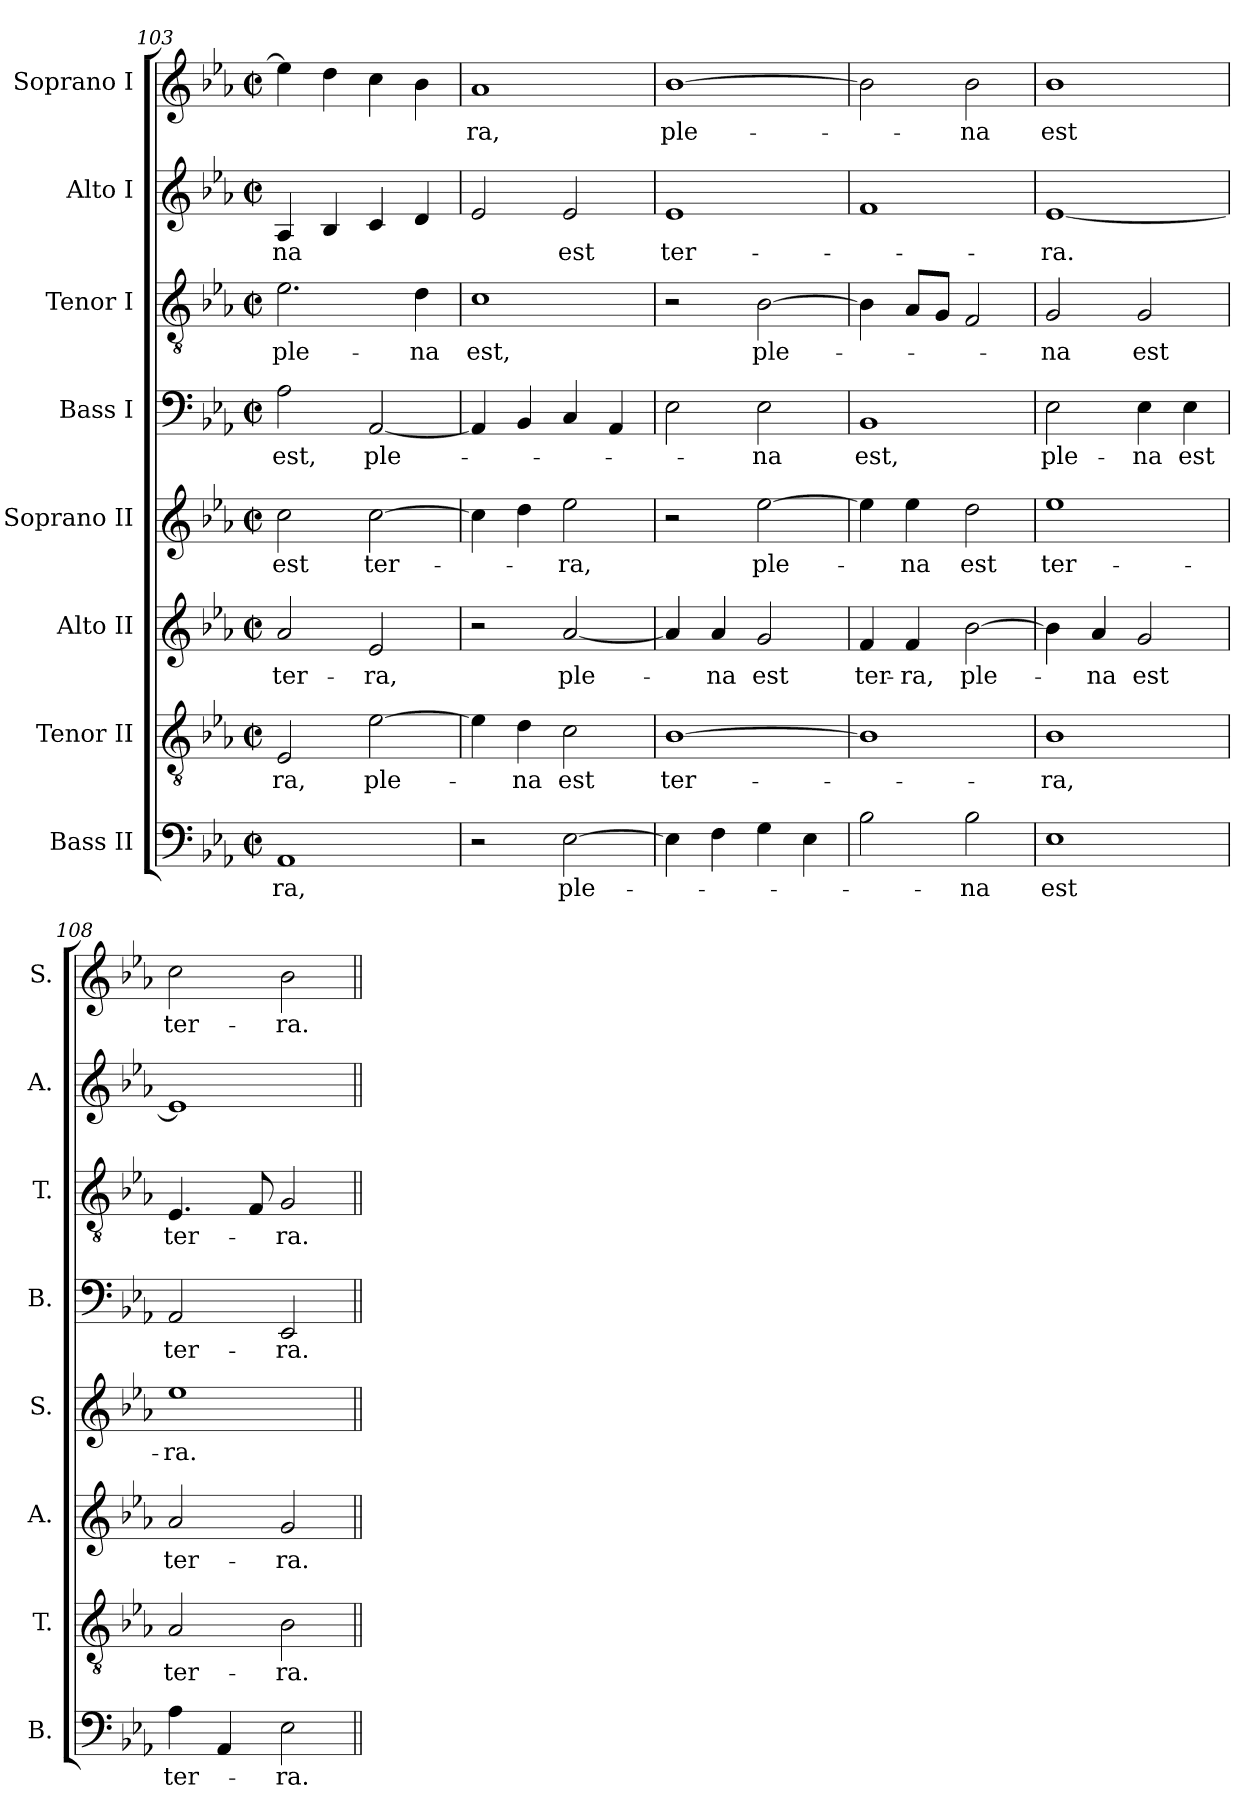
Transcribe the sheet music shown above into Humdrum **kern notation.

**kern	**text	**kern	**text	**kern	**text	**kern	**text	**kern	**text	**kern	**text	**kern	**text	**kern	**text
*part8	*part8	*part7	*part7	*part6	*part6	*part5	*part5	*part4	*part4	*part3	*part3	*part2	*part2	*part1	*part1
*staff8	*staff8	*staff7	*staff7	*staff6	*staff6	*staff5	*staff5	*staff4	*staff4	*staff3	*staff3	*staff2	*staff2	*staff1	*staff1
*I"Bass II	*	*I"Tenor II	*	*I"Alto II	*	*I"Soprano II	*	*I"Bass I	*	*I"Tenor I	*	*I"Alto I	*	*I"Soprano I	*
*I'B.	*	*I'T.	*	*I'A.	*	*I'S.	*	*I'B.	*	*I'T.	*	*I'A.	*	*I'S.	*
!!LO:PB:g=z
*clefF4	*	*clefGv2	*	*clefG2	*	*clefG2	*	*clefF4	*	*clefGv2	*	*clefG2	*	*clefG2	*
*	*	*ITrd7c12	*	*	*	*	*	*	*	*ITrd7c12	*	*	*	*	*
*k[b-e-a-]	*	*k[b-e-a-]	*	*k[b-e-a-]	*	*k[b-e-a-]	*	*k[b-e-a-]	*	*k[b-e-a-]	*	*k[b-e-a-]	*	*k[b-e-a-]	*
*E-:	*	*E-:	*	*E-:	*	*E-:	*	*E-:	*	*E-:	*	*E-:	*	*E-:	*
*M2/2	*	*M2/2	*	*M2/2	*	*M2/2	*	*M2/2	*	*M2/2	*	*M2/2	*	*M2/2	*
*met(c|)	*	*met(c|)	*	*met(c|)	*	*met(c|)	*	*met(c|)	*	*met(c|)	*	*met(c|)	*	*met(c|)	*
=103	=103	=103	=103	=103	=103	=103	=103	=103	=103	=103	=103	=103	=103	=103	=103
!	!LO:LY:b	!	!LO:LY:b	!	!LO:LY:b	!	!LO:LY:b	!	!LO:LY:b	!	!LO:LY:b	!	!LO:LY:b	!	!
1AA-	-ra,	2EE-/	-ra,	2a-/	ter-	2cc\	est	2A-\	est,	2.E-\	ple-	4A-/	-na	4ee-\]	.
.	.	.	.	.	.	.	.	.	.	.	.	4B-/	.	4dd\	.
!	!	!	!LO:LY:b	!	!LO:LY:b	!	!LO:LY:b	!	!LO:LY:b	!	!	!	!	!	!
.	.	[>2E-\	ple-	2e-/	-ra,	[>2cc\	ter-	[<2AA-/	ple-	.	.	4c/	.	4cc\	.
!	!	!	!	!	!	!	!	!	!	!	!LO:LY:b	!	!	!	!
.	.	.	.	.	.	.	.	.	.	4D\	-na	4d/	.	4b-\	.
=104	=104	=104	=104	=104	=104	=104	=104	=104	=104	=104	=104	=104	=104	=104	=104
!	!	!	!	!	!	!	!	!	!	!	!LO:LY:b	!	!	!	!LO:LY:b
2r	.	4E-\]	.	2r	.	4cc\]	.	4AA-/]	.	1C	est,	2e-/	.	1a-	-ra,
!	!	!	!LO:LY:b	!	!	!	!	!	!	!	!	!	!	!	!
.	.	4D\	-na	.	.	4dd\	.	4BB-/	.	.	.	.	.	.	.
!	!LO:LY:b	!	!LO:LY:b	!	!LO:LY:b	!	!LO:LY:b	!	!	!	!	!	!LO:LY:b	!	!
[>2E-\	ple-	2C\	est	[<2a-/	ple-	2ee-\	-ra,	4C/	.	.	.	2e-/	est	.	.
.	.	.	.	.	.	.	.	4AA-/	.	.	.	.	.	.	.
=105	=105	=105	=105	=105	=105	=105	=105	=105	=105	=105	=105	=105	=105	=105	=105
!	!	!	!LO:LY:b	!	!	!	!	!	!	!	!	!	!LO:LY:b	!	!LO:LY:b
4E-\]	.	[>1BB-	ter-	4a-/]	.	2r	.	2E-\	.	2r	.	1e-	ter-	[>1b-	ple-
!	!	!	!	!	!LO:LY:b	!	!	!	!	!	!	!	!	!	!
4F\	.	.	.	4a-/	-na	.	.	.	.	.	.	.	.	.	.
!	!	!	!	!	!LO:LY:b	!	!LO:LY:b	!	!LO:LY:b	!	!LO:LY:b	!	!	!	!
4G\	.	.	.	2g/	est	[>2ee-\	ple-	2E-\	-na	[>2BB-\	ple-	.	.	.	.
4E-\	.	.	.	.	.	.	.	.	.	.	.	.	.	.	.
=106	=106	=106	=106	=106	=106	=106	=106	=106	=106	=106	=106	=106	=106	=106	=106
!	!	!	!	!	!LO:LY:b	!	!	!	!LO:LY:b	!	!	!	!	!	!
2B-\	.	1BB-]	.	4f/	ter-	4ee-\]	.	1BB-	est,	4BB-\]	.	1f	.	2b-\]	.
!	!	!	!	!	!LO:LY:b	!	!LO:LY:b	!	!	!	!	!	!	!	!
.	.	.	.	4f/	-ra,	4ee-\	-na	.	.	8AA-/L	.	.	.	.	.
.	.	.	.	.	.	.	.	.	.	8GG/J	.	.	.	.	.
!	!LO:LY:b	!	!	!	!LO:LY:b	!	!LO:LY:b	!	!	!	!	!	!	!	!LO:LY:b
2B-\	-na	.	.	[>2b-\	ple-	2dd\	est	.	.	2FF/	.	.	.	2b-\	-na
=107	=107	=107	=107	=107	=107	=107	=107	=107	=107	=107	=107	=107	=107	=107	=107
!	!LO:LY:b	!	!LO:LY:b	!	!	!	!LO:LY:b	!	!LO:LY:b	!	!LO:LY:b	!	!LO:LY:b	!	!LO:LY:b
1E-	est	1BB-	-ra,	4b-\]	.	1ee-	ter-	2E-\	ple-	2GG/	-na	[<1e-	-ra.	1b-	est
!	!	!	!	!	!LO:LY:b	!	!	!	!	!	!	!	!	!	!
.	.	.	.	4a-/	-na	.	.	.	.	.	.	.	.	.	.
!	!	!	!	!	!LO:LY:b	!	!	!	!LO:LY:b	!	!LO:LY:b	!	!	!	!
.	.	.	.	2g/	est	.	.	4E-\	-na	2GG/	est	.	.	.	.
!	!	!	!	!	!	!	!	!	!LO:LY:b	!	!	!	!	!	!
.	.	.	.	.	.	.	.	4E-\	est	.	.	.	.	.	.
=108	=108	=108	=108	=108	=108	=108	=108	=108	=108	=108	=108	=108	=108	=108	=108
!	!LO:LY:b	!	!LO:LY:b	!	!LO:LY:b	!	!LO:LY:b	!	!LO:LY:b	!	!LO:LY:b	!	!	!	!LO:LY:b
4A-\	ter-	2AA-/	ter-	2a-/	ter-	1ee-	-ra.	2AA-/	ter-	4.EE-/	ter-	1e-]	.	2cc\	ter-
4AA-/	.	.	.	.	.	.	.	.	.	.	.	.	.	.	.
.	.	.	.	.	.	.	.	.	.	8FF/	.	.	.	.	.
!	!LO:LY:b	!	!LO:LY:b	!	!LO:LY:b	!	!	!	!LO:LY:b	!	!LO:LY:b	!	!	!	!LO:LY:b
2E-\	-ra.	2BB-\	-ra.	2g/	-ra.	.	.	2EE-/	-ra.	2GG/	-ra.	.	.	2b-\	-ra.
=||	=||	=||	=||	=||	=||	=||	=||	=||	=||	=||	=||	=||	=||	=||	=||
*-	*-	*-	*-	*-	*-	*-	*-	*-	*-	*-	*-	*-	*-	*-	*-
